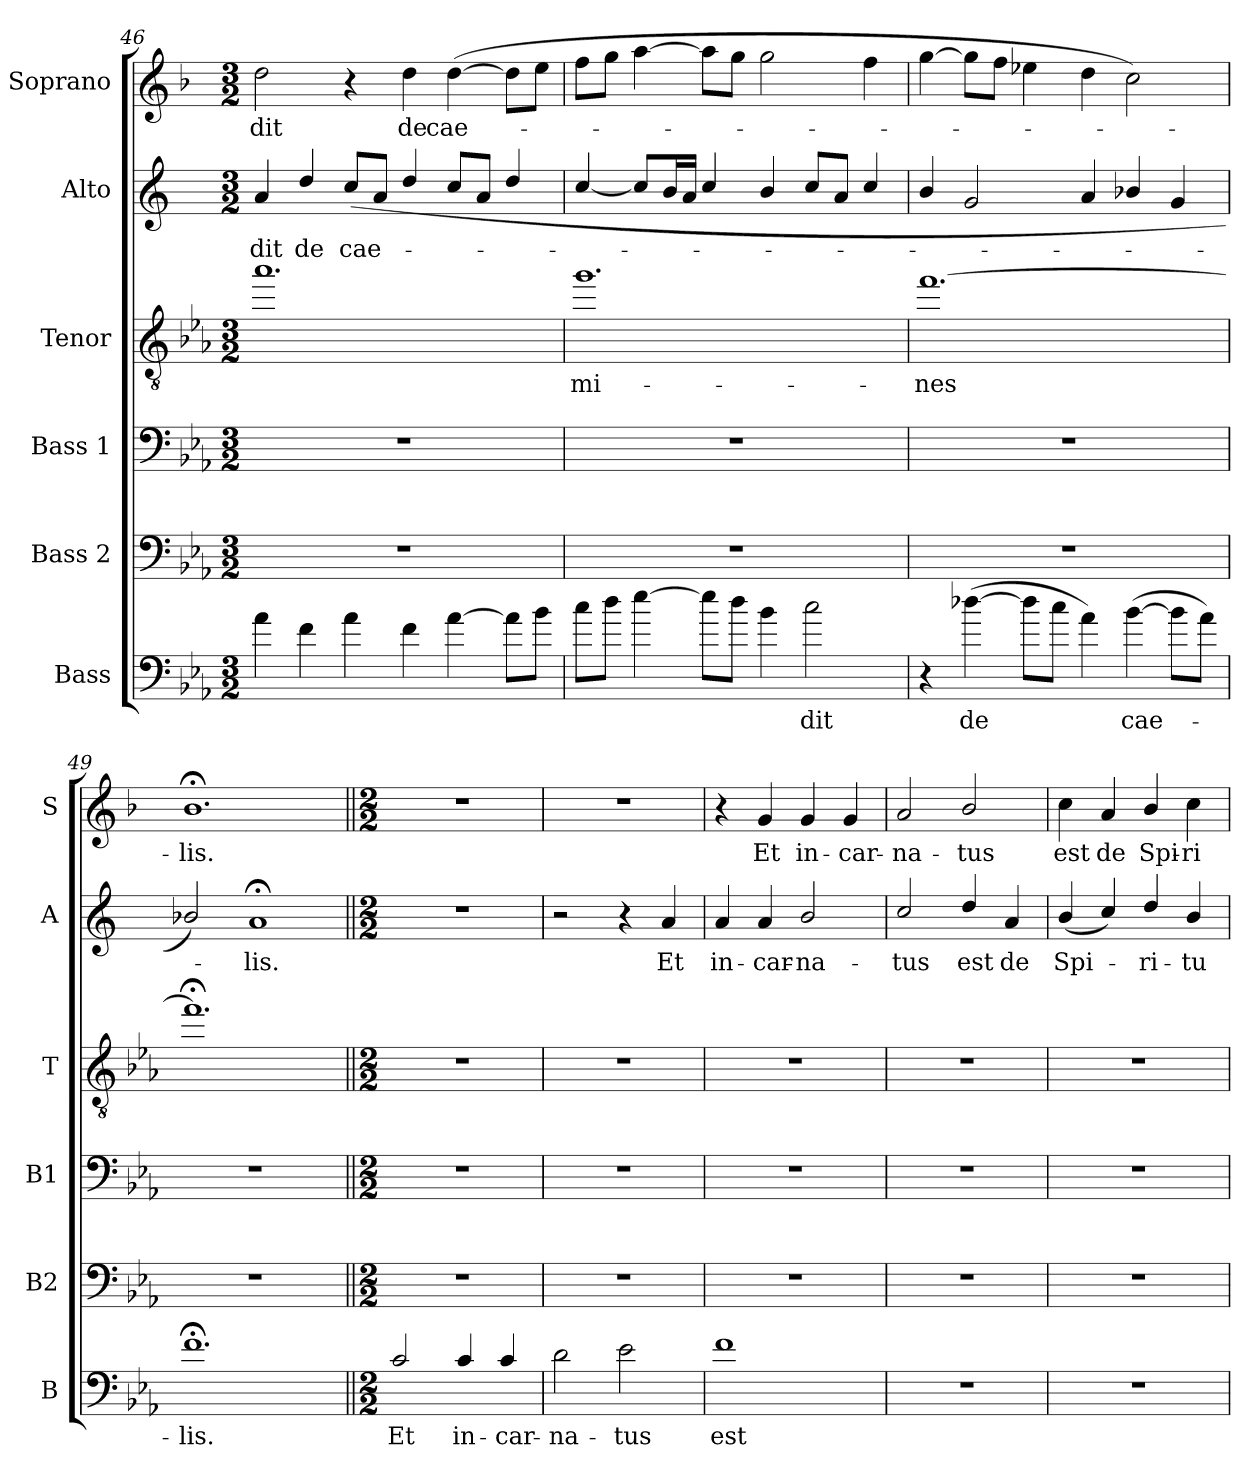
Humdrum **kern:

**kern	**text	**kern	**kern	**kern	**text	**kern	**text	**kern	**text
*part6	*part6	*part5	*part4	*part3	*part3	*part2	*part2	*part1	*part1
*staff6	*staff6	*staff5	*staff4	*staff3	*staff3	*staff2	*staff2	*staff1	*staff1
*I"Bass	*	*I"Bass 2	*I"Bass 1	*I"Tenor	*	*I"Alto	*	*I"Soprano	*
*I'B	*	*I'B2	*I'B1	*I'T	*	*I'A	*	*I'S	*
!!LO:PB:g=z
*clefF4	*	*clefF4	*clefF4	*clefGv2	*	*clefG2	*	*clefG2	*
*ITrd12c21	*	*ITrd12c21	*ITrd12c21	*ITrd8c14	*	*ITrd5c9	*	*ITrd1c2	*
*k[b-e-a-]	*	*k[b-e-a-]	*k[b-e-a-]	*k[b-e-a-]	*	*k[b-e-a-]	*	*k[b-e-a-]	*
*c:	*	*c:	*c:	*c:	*	*c:	*	*c:	*
*M3/2	*	*M3/2	*M3/2	*M3/2	*	*M3/2	*	*M3/2	*
=46	=46	=46	=46	=46	=46	=46	=46	=46	=46
!	!	!	!	!	!	!	!LO:LY:b	!	!LO:LY:b
4A-\	.	1.r	1.r	1.a-	.	4c/	-dit	2cc\	-dit
!	!	!	!	!	!	!	!LO:LY:b	!	!
4F\	.	.	.	.	.	4f/	de	.	.
!	!	!	!	!	!	!	!LO:LY:b	!	!
4A-\	.	.	.	.	.	(<8e-/L	cae-	4r	.
.	.	.	.	.	.	8c/J	.	.	.
!	!	!	!	!	!	!	!	!	!LO:LY:b
4F\	.	.	.	.	.	4f/	.	4cc\	de
!	!	!	!	!	!	!	!	!	!LO:LY:b
[4A-\	.	.	.	.	.	8e-/L	.	(>[4cc\	cae-
.	.	.	.	.	.	8c/J	.	.	.
8A-\L]	.	.	.	.	.	4f/	.	8cc\L]	.
8B-\J	.	.	.	.	.	.	.	8dd\J	.
=47	=47	=47	=47	=47	=47	=47	=47	=47	=47
!	!	!	!	!	!LO:LY:b	!	!	!	!
8c\L	.	1.r	1.r	1.g	-mi-	[4e-/	.	8ee-\L	.
8d\J	.	.	.	.	.	.	.	8ff\J	.
[4e-\	.	.	.	.	.	8e-/L]	.	[4gg\	.
.	.	.	.	.	.	16d/L	.	.	.
.	.	.	.	.	.	16c/JJ	.	.	.
8e-\L]	.	.	.	.	.	4e-/	.	8gg\L]	.
8d\J	.	.	.	.	.	.	.	8ff\J	.
4B-\	.	.	.	.	.	4d/	.	2ff\	.
!	!LO:LY:b	!	!	!	!	!	!	!	!
2c\	-dit	.	.	.	.	8e-/L	.	.	.
.	.	.	.	.	.	8c/J	.	.	.
.	.	.	.	.	.	4e-/	.	4ee-\	.
=48	=48	=48	=48	=48	=48	=48	=48	=48	=48
!	!	!	!	!	!LO:LY:b	!	!	!	!
4r	.	1.r	1.r	[1.f	-nes	4d/	.	[4ff\	.
!	!LO:LY:b	!	!	!	!	!	!	!	!
(>[4d-X\	de	.	.	.	.	2B-/	.	8ff\L]	.
.	.	.	.	.	.	.	.	8ee-\J	.
8d-\L]	.	.	.	.	.	.	.	4dd-X\	.
8c\J	.	.	.	.	.	.	.	.	.
4A-\)	.	.	.	.	.	4c/	.	4cc\	.
!	!LO:LY:b	!	!	!	!	!	!	!	!
(>[4B-\	cae-	.	.	.	.	4d-X/	.	2b-\)	.
8B-\L]	.	.	.	.	.	4B-/	.	.	.
8A-\J)	.	.	.	.	.	.	.	.	.
=49	=49	=49	=49	=49	=49	=49	=49	=49	=49
!	!LO:LY:b	!	!	!	!	!	!	!	!LO:LY:b
1.F;<	-lis.	1.r	1.r	1.f;<]	.	2d-X/)	.	1.a-;<	-lis.
!	!	!	!	!	!	!	!LO:LY:b	!	!
.	.	.	.	.	.	1c;<	-lis.	.	.
=50||	=50||	=50||	=50||	=50||	=50||	=50||	=50||	=50||	=50||
*M2/2	*	*M2/2	*M2/2	*M2/2	*	*M2/2	*	*M2/2	*
*	*	*	*	*	*	*	*	*MM108	*
!	!LO:LY:b	!	!	!	!	!	!	!	!
2C/	Et	1r	1r	1r	.	1r	.	1r	.
!	!LO:LY:b	!	!	!	!	!	!	!	!
4C/	in-	.	.	.	.	.	.	.	.
!	!LO:LY:b	!	!	!	!	!	!	!	!
4C/	-car-	.	.	.	.	.	.	.	.
=51	=51	=51	=51	=51	=51	=51	=51	=51	=51
!	!LO:LY:b	!	!	!	!	!	!	!	!
2D\	-na-	1r	1r	1r	.	2r	.	1r	.
!	!LO:LY:b	!	!	!	!	!	!	!	!
2E-\	-tus	.	.	.	.	4r	.	.	.
!	!	!	!	!	!	!	!LO:LY:b	!	!
.	.	.	.	.	.	4c/	Et	.	.
!!LO:LB:g=z
=52	=52	=52	=52	=52	=52	=52	=52	=52	=52
!	!LO:LY:b	!	!	!	!	!	!LO:LY:b	!	!
1F	est	1r	1r	1r	.	4c/	in-	4r	.
!	!	!	!	!	!	!	!LO:LY:b	!	!LO:LY:b
.	.	.	.	.	.	4c/	-car-	4f/	Et
!	!	!	!	!	!	!	!LO:LY:b	!	!LO:LY:b
.	.	.	.	.	.	2d/	-na-	4f/	in-
!	!	!	!	!	!	!	!	!	!LO:LY:b
.	.	.	.	.	.	.	.	4f/	-car-
=53	=53	=53	=53	=53	=53	=53	=53	=53	=53
!	!	!	!	!	!	!	!LO:LY:b	!	!LO:LY:b
1r	.	1r	1r	1r	.	2e-/	-tus	2g/	-na-
!	!	!	!	!	!	!	!LO:LY:b	!	!LO:LY:b
.	.	.	.	.	.	4f/	est	2a-/	-tus
!	!	!	!	!	!	!	!LO:LY:b	!	!
.	.	.	.	.	.	4c/	de	.	.
=54	=54	=54	=54	=54	=54	=54	=54	=54	=54
!	!	!	!	!	!	!	!LO:LY:b	!	!LO:LY:b
1r	.	1r	1r	1r	.	(<4d/	Spi-	4b-\	est
!	!	!	!	!	!	!	!	!	!LO:LY:b
.	.	.	.	.	.	4e-/)	.	4g/	de
!	!	!	!	!	!	!	!LO:LY:b	!	!LO:LY:b
.	.	.	.	.	.	4f/	-ri-	4a-/	Spi-
!	!	!	!	!	!	!	!LO:LY:b	!	!LO:LY:b
.	.	.	.	.	.	4d/	-tu	4b-\	-ri-
=	=	=	=	=	=	=	=	=	=
*-	*-	*-	*-	*-	*-	*-	*-	*-	*-
